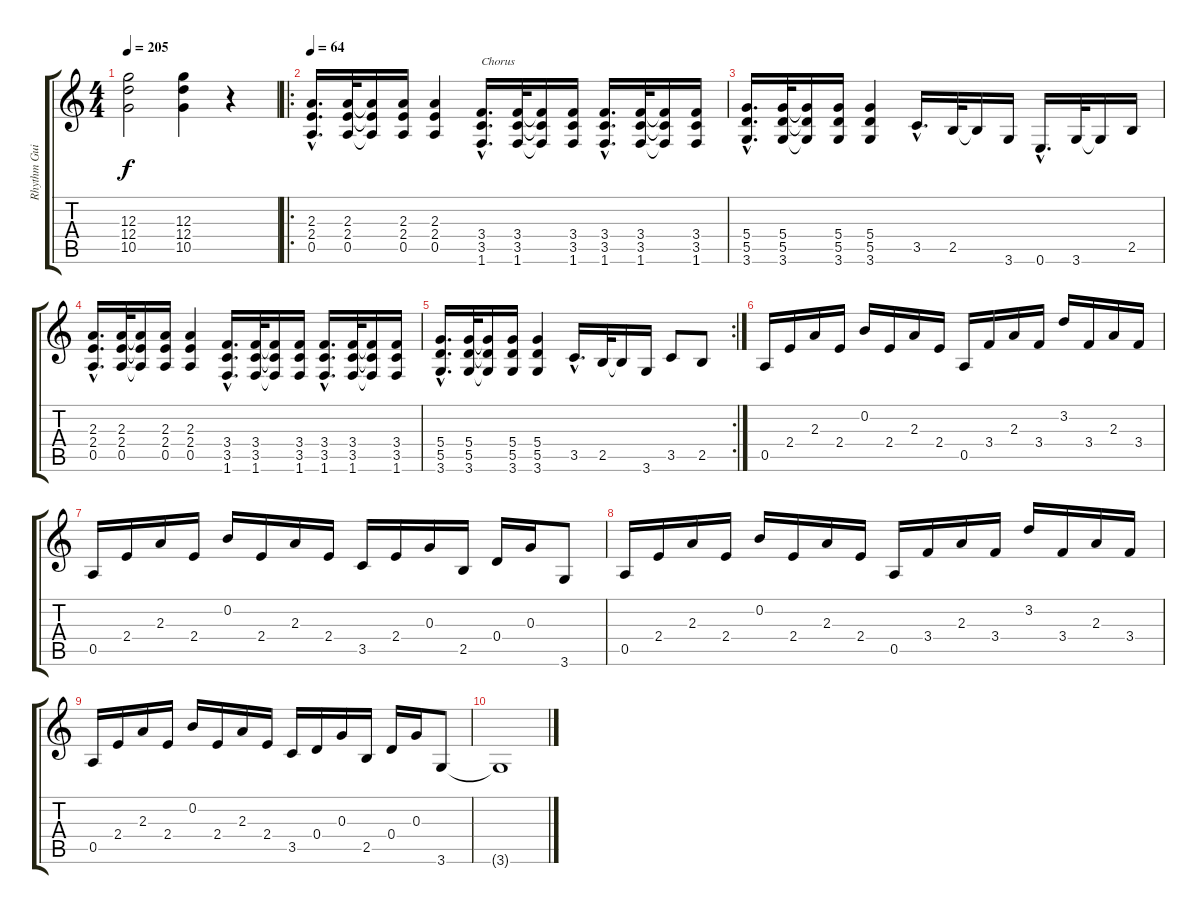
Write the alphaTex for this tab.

\track ("Rhythm Guitar" "Rhythm Gui") {instrument electricguitarclean}
\staff {score tabs}
\tuning (E4 B3 G3 D3 A2 E2) {hide}
\ts (4 4)
\tempo 205
\clef g2
\ks c
(12.3 12.4 10.5).2{dy f} (12.3 12.4 10.5).4 r.4 |
\ro
\tempo 64
(2.3{hac} 2.4{hac} 0.5{hac}).16{d} (2.3 2.4 0.5).32 (2.3{t} 2.4{t} 0.5{t}).16 (2.3 2.4 0.5).16 (2.3 2.4 0.5).4 (3.4{hac} 3.5{hac} 1.6{hac}).16{d txt "Chorus"} (3.4 3.5 1.6).32 (3.4{t} 3.5{t} 1.6{t}).16 (3.4 3.5 1.6).16 (3.4{hac} 3.5{hac} 1.6{hac}).16{d} (3.4 3.5 1.6).32 (3.4{t} 3.5{t} 1.6{t}).16 (3.4 3.5 1.6).16 |
(5.4{hac} 5.5{hac} 3.6{hac}).16{d} (5.4 5.5 3.6).32 (5.4{t} 5.5{t} 3.6{t}).16 (5.4 5.5 3.6).16 (5.4 5.5 3.6).4 3.5{hac}.16{d} 2.5.32 2.5{t}.16 3.6.16 0.6{hac}.16{d} 3.6.32 3.6{t}.16 2.5.16 |
(2.3{hac} 2.4{hac} 0.5{hac}).16{d} (2.3 2.4 0.5).32 (2.3{t} 2.4{t} 0.5{t}).16 (2.3 2.4 0.5).16 (2.3 2.4 0.5).4 (3.4{hac} 3.5{hac} 1.6{hac}).16{d} (3.4 3.5 1.6).32 (3.4{t} 3.5{t} 1.6{t}).16 (3.4 3.5 1.6).16 (3.4{hac} 3.5{hac} 1.6{hac}).16{d} (3.4 3.5 1.6).32 (3.4{t} 3.5{t} 1.6{t}).16 (3.4 3.5 1.6).16 |
\rc 2
(5.4{hac} 5.5{hac} 3.6{hac}).16{d} (5.4 5.5 3.6).32 (5.4{t} 5.5{t} 3.6{t}).16 (5.4 5.5 3.6).16 (5.4 5.5 3.6).4 3.5{hac}.16{d} 2.5.32 2.5{t}.16 3.6.16 3.5.8 2.5.8 |
0.5.16 2.4.16 2.3.16 2.4.16 0.2.16 2.4.16 2.3.16 2.4.16 0.5.16 3.4.16 2.3.16 3.4.16 3.2.16 3.4.16 2.3.16 3.4.16 |
0.5.16 2.4.16 2.3.16 2.4.16 0.2.16 2.4.16 2.3.16 2.4.16 3.5.16 2.4.16 0.3.16 2.5.16 0.4.16 0.3.16 3.6.8 |
0.5.16 2.4.16 2.3.16 2.4.16 0.2.16 2.4.16 2.3.16 2.4.16 0.5.16 3.4.16 2.3.16 3.4.16 3.2.16 3.4.16 2.3.16 3.4.16 |
0.5.16 2.4.16 2.3.16 2.4.16 0.2.16 2.4.16 2.3.16 2.4.16 3.5.16 0.4.16 0.3.16 2.5.16 0.4.16 0.3.16 3.6.8 |
3.6{t}.1
